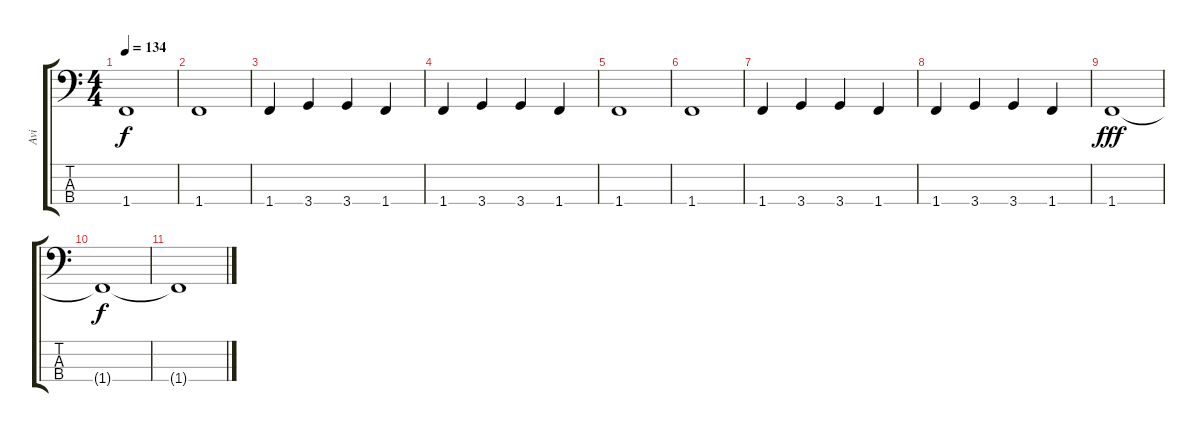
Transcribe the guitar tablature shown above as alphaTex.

\track ("Avi" "Avi") {instrument electricbassfinger}
\staff {score tabs}
\tuning (G2 D2 A1 E1) {hide}
\ts (4 4)
\tempo 134
\clef f4
\ks c
1.4.1{dy f} |
1.4.1 |
1.4.4 3.4.4 3.4.4 1.4.4 |
1.4.4 3.4.4 3.4.4 1.4.4 |
1.4.1 |
1.4.1 |
1.4.4 3.4.4 3.4.4 1.4.4 |
1.4.4 3.4.4 3.4.4 1.4.4 |
1.4.1{dy fff} |
1.4{t}.1{dy f} |
1.4{t}.1
